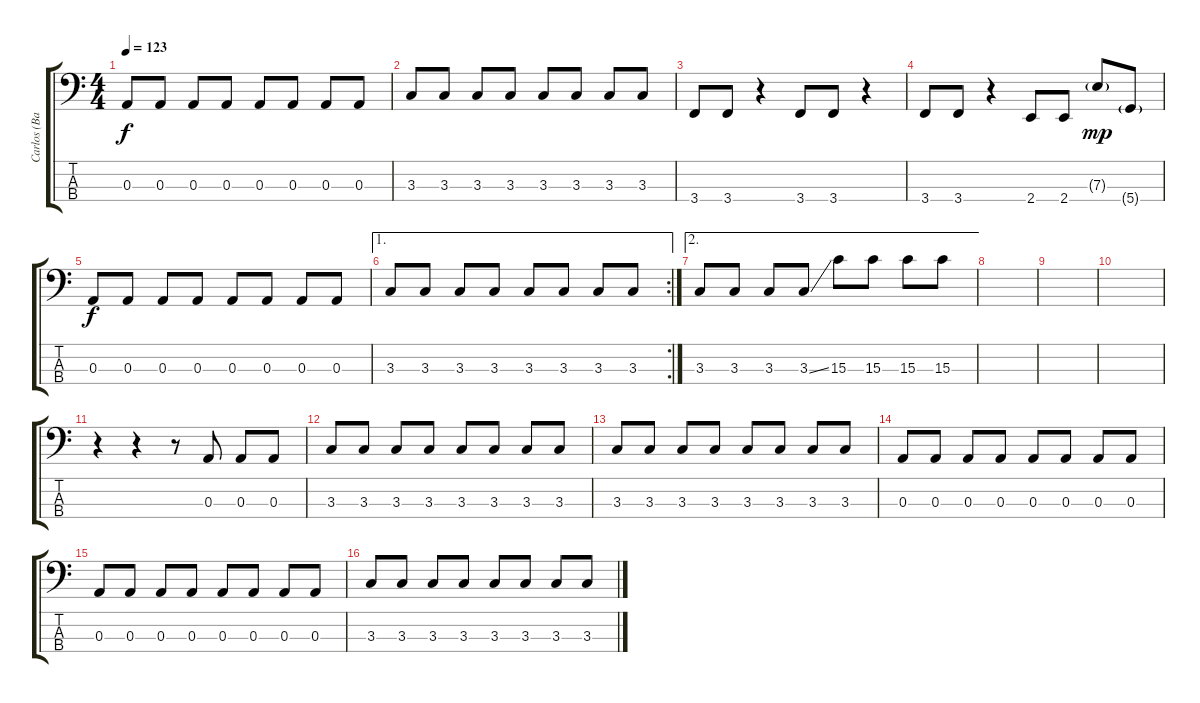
\track ("Carlos (Bass)" "Carlos (Ba") {instrument electricbasspick}
\staff {score tabs}
\tuning (G2 D2 A1 D1) {hide}
\ts (4 4)
\tempo 123
\clef f4
\ks c
0.3.8{dy f} 0.3.8 0.3.8 0.3.8 0.3.8 0.3.8 0.3.8 0.3.8 |
3.3.8 3.3.8 3.3.8 3.3.8 3.3.8 3.3.8 3.3.8 3.3.8 |
3.4.8 3.4.8 r.4 3.4.8 3.4.8 r.4 |
3.4.8 3.4.8 r.4 2.4.8 2.4.8 7.3{g}.8{dy mp} 5.4{g}.8 |
0.3.8{dy f} 0.3.8 0.3.8 0.3.8 0.3.8 0.3.8 0.3.8 0.3.8 |
\ae 1
\rc 2
3.3.8 3.3.8 3.3.8 3.3.8 3.3.8 3.3.8 3.3.8 3.3.8 |
\ae 2
3.3.8 3.3.8 3.3.8 3.3{ss}.8 15.3.8 15.3.8 15.3.8 15.3.8 |
|
|
|
r.4 r.4 r.8 0.3.8 0.3.8 0.3.8 |
3.3.8 3.3.8 3.3.8 3.3.8 3.3.8 3.3.8 3.3.8 3.3.8 |
3.3.8 3.3.8 3.3.8 3.3.8 3.3.8 3.3.8 3.3.8 3.3.8 |
0.3.8 0.3.8 0.3.8 0.3.8 0.3.8 0.3.8 0.3.8 0.3.8 |
0.3.8 0.3.8 0.3.8 0.3.8 0.3.8 0.3.8 0.3.8 0.3.8 |
3.3.8 3.3.8 3.3.8 3.3.8 3.3.8 3.3.8 3.3.8 3.3.8
